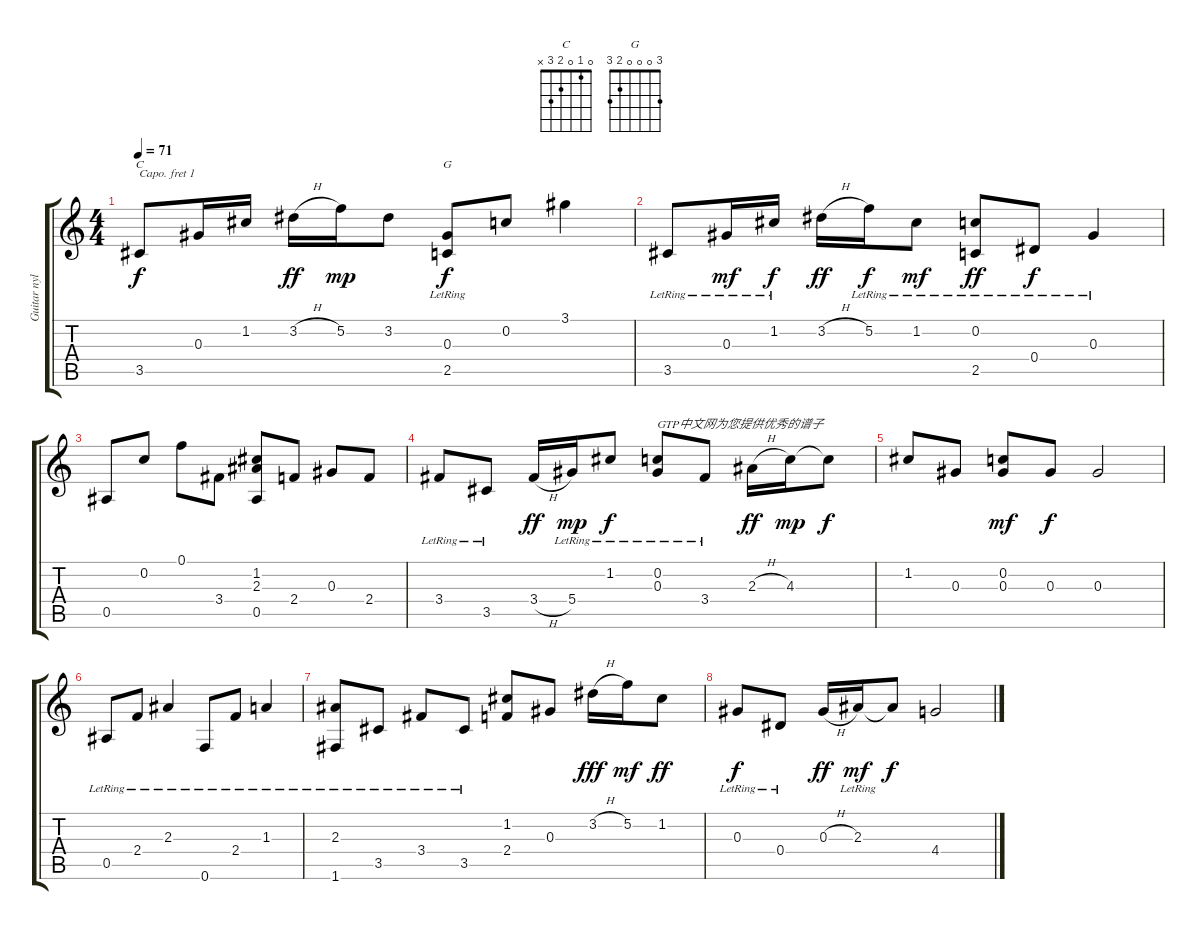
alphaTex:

\track ("Guitar nylon" "Guitar nyl") {instrument acousticguitarnylon}
\staff {score tabs}
\capo 1
\tuning (E4 B3 G3 D3 A2 E2) {hide}
\chord ("C" 0 1 0 2 3 x)
\chord ("G" 3 0 0 0 2 3)
\ts (4 4)
\tempo 71
\clef g2
\ks c
3.5.8{ch "C" dy f} 0.3.16 1.2.16 3.2{h}.16{dy ff} 5.2.16{dy mp} 3.2.8 (0.3{lr} 2.5{lr}).8{ch "G" dy f} 0.2.8 3.1.4 |
3.5{lr}.8 0.3{lr}.16{dy mf} 1.2{lr}.16{dy f} 3.2{h}.16{dy ff} 5.2{lr}.16{dy f} 1.2{lr}.8{dy mf} (0.2{lr} 2.5{lr}).8{dy ff} 0.4{lr}.8{dy f} 0.3{lr}.4 |
0.5.8 0.2.8 0.1.8 3.4.8 (1.2 2.3 0.5).8 2.4.8 0.3.8 2.4.8 |
3.4{lr}.8 3.5{lr}.8 3.4{h}.16{dy ff} 5.4{lr}.16{dy mp} 1.2{lr}.8{dy f} (0.2{lr} 0.3{lr}).8{txt "GTP中文网为您提供优秀的谱子"} 3.4{lr}.8 2.3{h}.16{dy ff} 4.3.16{dy mp} 4.3{t}.8{dy f} |
1.2.8 0.3.8 (0.2 0.3).8{dy mf} 0.3.8{dy f} 0.3.2 |
0.5{lr}.8 2.4{lr}.8 2.3{lr}.4 0.6{lr}.8 2.4{lr}.8 1.3{lr}.4 |
(2.3{lr} 1.6{lr}).8 3.5{lr}.8 3.4{lr}.8 3.5{lr}.8 (1.2 2.4).8 0.3.8 3.2{h}.16{dy fff} 5.2.16{dy mf} 1.2.8{dy ff} |
0.3{lr}.8{dy f} 0.4{lr}.8 0.3{h}.16{dy ff} 2.3{lr}.16{dy mf} 2.3{t}.8{dy f} 4.4.2
